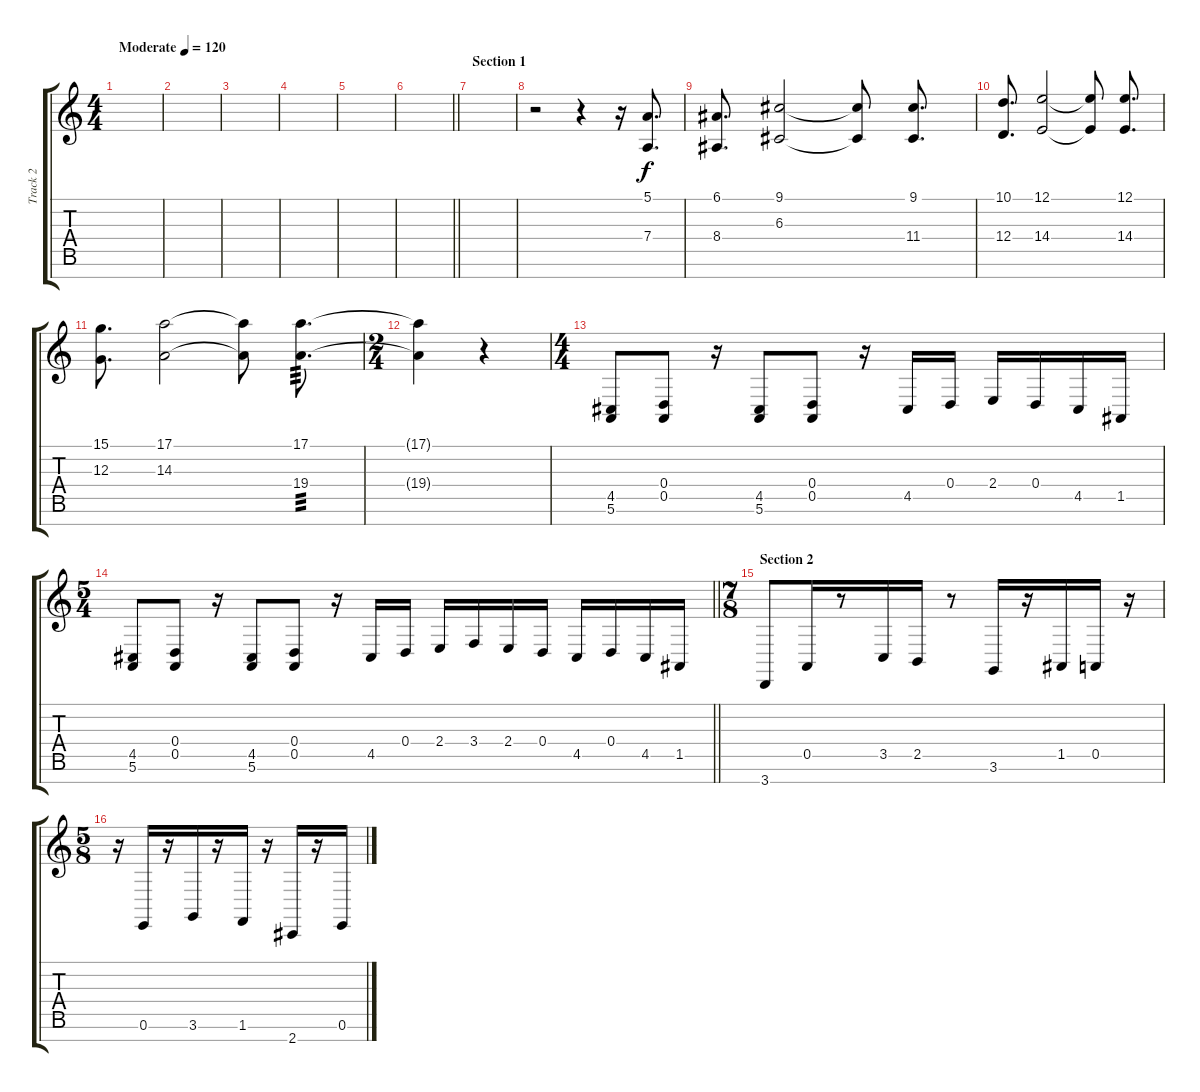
\track ("Track 2" "Track 2") {instrument acousticgrandpiano}
\staff {score tabs}
\tuning (E4 B3 G3 D3 A2 E2 B1) {hide}
\ts (4 4)
\tempo (120 "Moderate")
\clef g2
\ks c
|
|
|
|
|
\barLineRight lightlight
|
\section ("" "Section 1")
|
r.2 r.4 r.16 (5.1 7.4).8{d} |
(6.1 8.4).8{d} (9.1 6.3).2 (9.1{t} 6.3{t}).8 (9.1 11.4).8{d} |
(10.1 12.4).8{d} (12.1 14.4).2 (12.1{t} 14.4{t}).8 (12.1 14.4).8{d} |
(15.1 12.3).8{d} (17.1 14.3).2 (17.1{t} 14.3{t}).8 (17.1 19.4).8{d tp 3} |
\ts (2 4)
(17.1{t} 19.4{t}).4 r.4 |
\ts (4 4)
(4.5 5.6).8 (0.4 0.5).8 r.16 (4.5 5.6).8 (0.4 0.5).8 r.16 4.5.16 0.4.16 2.4.16 0.4.16 4.5.16 1.5.16 |
\ts (5 4)
\barLineRight lightlight
(4.5 5.6).8 (0.4 0.5).8 r.16 (4.5 5.6).8 (0.4 0.5).8 r.16 4.5.16 0.4.16 2.4.16 3.4.16 2.4.16 0.4.16 4.5.16 0.4.16 4.5.16 1.5.16 |
\ts (7 8)
\section ("" "Section 2")
3.7.8 0.5.16 r.8 3.5.16 2.5.16 r.8 3.6.16 r.16 1.5.16 0.5.16 r.16 |
\ts (5 8)
r.16 0.6.16 r.16 3.6.16 r.16 1.6.16 r.16 2.7.16 r.16 0.6.16
